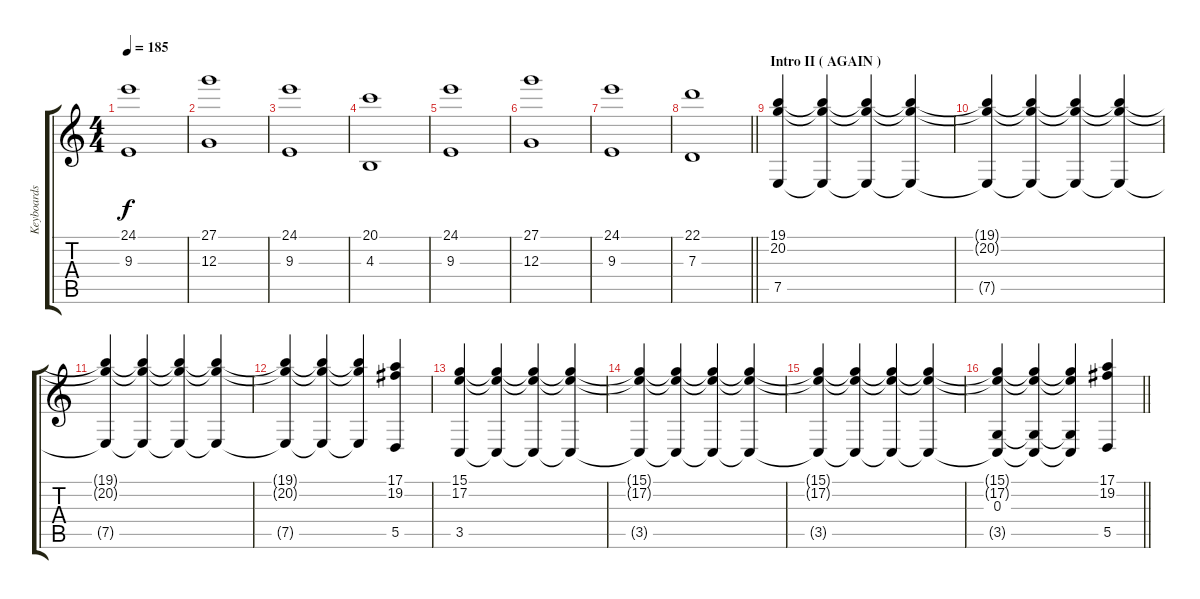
\track ("Keyboards" "Keyboards") {instrument stringensemble1}
\staff {score tabs}
\tuning (E4 B3 G3 D3 A2 E2) {hide}
\ts (4 4)
\tempo 185
\clef g2
\ks c
(24.1 9.3).1{dy f} |
(27.1 12.3).1 |
(24.1 9.3).1 |
(20.1 4.3).1 |
(24.1 9.3).1 |
(27.1 12.3).1 |
(24.1 9.3).1 |
\barLineRight lightlight
(22.1 7.3).1 |
\section ("" "Intro II ( AGAIN )")
(19.1 20.2 7.5).4{instrument stringensemble1} (19.1{t} 20.2{t} 7.5{t}).4 (19.1{t} 20.2{t} 7.5{t}).4 (19.1{t} 20.2{t} 7.5{t}).4 |
(19.1{t} 20.2{t} 7.5{t}).4 (19.1{t} 20.2{t} 7.5{t}).4 (19.1{t} 20.2{t} 7.5{t}).4 (19.1{t} 20.2{t} 7.5{t}).4 |
(19.1{t} 20.2{t} 7.5{t}).4 (19.1{t} 20.2{t} 7.5{t}).4 (19.1{t} 20.2{t} 7.5{t}).4 (19.1{t} 20.2{t} 7.5{t}).4 |
(19.1{t} 20.2{t} 7.5{t}).4 (19.1{t} 20.2{t} 7.5{t}).4 (19.1{t} 20.2{t} 7.5{t}).4 (17.1 19.2 5.5).4 |
(15.1 17.2 3.5).4 (15.1{t} 17.2{t} 3.5{t}).4 (15.1{t} 17.2{t} 3.5{t}).4 (15.1{t} 17.2{t} 3.5{t}).4 |
(15.1{t} 17.2{t} 3.5{t}).4 (15.1{t} 17.2{t} 3.5{t}).4 (15.1{t} 17.2{t} 3.5{t}).4 (15.1{t} 17.2{t} 3.5{t}).4 |
(15.1{t} 17.2{t} 3.5{t}).4 (15.1{t} 17.2{t} 3.5{t}).4 (15.1{t} 17.2{t} 3.5{t}).4 (15.1{t} 17.2{t} 3.5{t}).4 |
\barLineRight lightlight
(15.1{t} 17.2{t} 0.3 3.5{t}).4 (15.1{t} 17.2{t} 0.3{t} 3.5{t}).4 (15.1{t} 17.2{t} 0.3{t} 3.5{t}).4 (17.1 19.2 5.5).4
